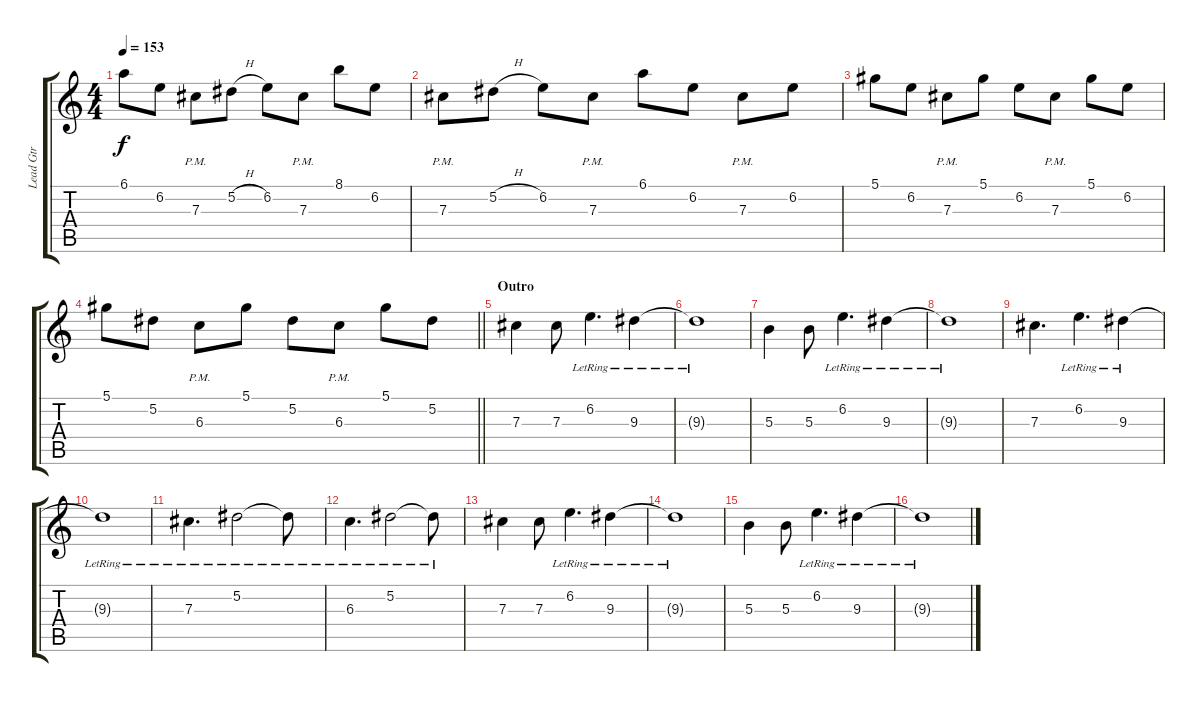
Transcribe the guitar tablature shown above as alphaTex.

\track ("Lead Gtr" "Lead Gtr") {instrument distortionguitar}
\staff {score tabs}
\tuning (Eb4 Bb3 Gb3 Db3 Ab2 Db2) {hide}
\ts (4 4)
\tempo 153
\clef g2
\ks c
6.1.8{dy f} 6.2.8 7.3{pm}.8 5.2{h}.8 6.2.8 7.3{pm}.8 8.1.8 6.2.8 |
7.3{pm}.8 5.2{h}.8 6.2.8 7.3{pm}.8 6.1.8 6.2.8 7.3{pm}.8 6.2.8 |
5.1.8 6.2.8 7.3{pm}.8 5.1.8 6.2.8 7.3{pm}.8 5.1.8 6.2.8 |
\barLineRight lightlight
5.1.8 5.2.8 6.3{pm}.8 5.1.8 5.2.8 6.3{pm}.8 5.1.8 5.2.8 |
\section ("" "Outro")
7.3.4 7.3.8 6.2{lr}.4{d} 9.3{lr}.4 |
9.3{lr t}.1 |
5.3.4 5.3.8 6.2{lr}.4{d} 9.3{lr}.4 |
9.3{lr t}.1 |
7.3.4{d} 6.2{lr}.4{d} 9.3{lr}.4 |
9.3{lr t}.1 |
7.3{lr}.4{d} 5.2{lr}.2 5.2{lr t}.8 |
6.3{lr}.4{d} 5.2{lr}.2 5.2{lr t}.8 |
7.3.4 7.3.8 6.2{lr}.4{d} 9.3{lr}.4 |
9.3{lr t}.1 |
5.3.4 5.3.8 6.2{lr}.4{d} 9.3{lr}.4 |
9.3{lr t}.1
